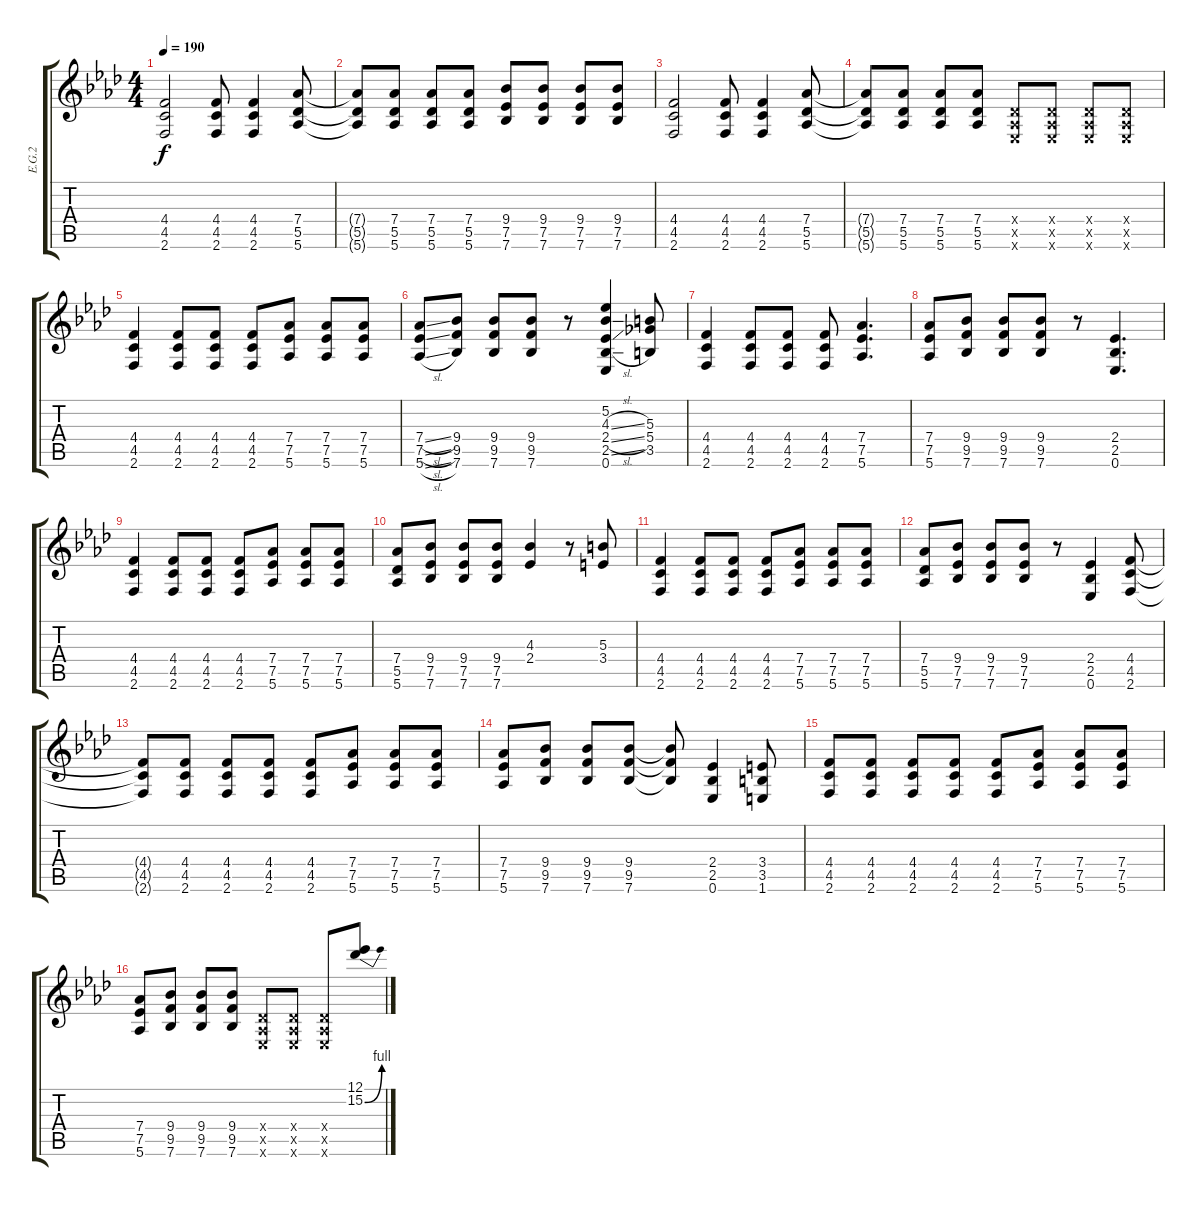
\track ("E.G.2" "E.G.2") {instrument distortionguitar}
\staff {score tabs}
\tuning (Eb4 Bb3 Gb3 Db3 Ab2 Eb2) {hide}
\ts (4 4)
\tempo 190
\clef g2
\ks ab
(4.4 4.5 2.6).2{dy f} (4.4 4.5 2.6).8 (4.4 4.5 2.6).4 (7.4 5.5 5.6).8 |
(7.4{t} 5.5{t} 5.6{t}).8 (7.4 5.5 5.6).8 (7.4 5.5 5.6).8 (7.4 5.5 5.6).8 (9.4 7.5 7.6).8 (9.4 7.5 7.6).8 (9.4 7.5 7.6).8 (9.4 7.5 7.6).8 |
(4.4 4.5 2.6).2 (4.4 4.5 2.6).8 (4.4 4.5 2.6).4 (7.4 5.5 5.6).8 |
(7.4{t} 5.5{t} 5.6{t}).8 (7.4 5.5 5.6).8 (7.4 5.5 5.6).8 (7.4 5.5 5.6).8 (0.4{x} 0.5{x} 0.6{x}).8 (0.4{x} 0.5{x} 0.6{x}).8 (0.4{x} 0.5{x} 0.6{x}).8 (0.4{x} 0.5{x} 0.6{x}).8 |
(4.4 4.5 2.6).4 (4.4 4.5 2.6).8 (4.4 4.5 2.6).8 (4.4 4.5 2.6).8 (7.4 7.5 5.6).8 (7.4 7.5 5.6).8 (7.4 7.5 5.6).8 |
(7.4{sl} 7.5{sl} 5.6{sl}).8 (9.4 9.5 7.6).8 (9.4 9.5 7.6).8 (9.4 9.5 7.6).8 r.8 (5.2 4.3{sl} 2.4{sl} 2.5{sl} 0.6).4 (5.3 5.4 3.5).8 |
(4.4 4.5 2.6).4 (4.4 4.5 2.6).8 (4.4 4.5 2.6).8 (4.4 4.5 2.6).8 (7.4 7.5 5.6).4{d} |
(7.4 7.5 5.6).8 (9.4 9.5 7.6).8 (9.4 9.5 7.6).8 (9.4 9.5 7.6).8 r.8 (2.4 2.5 0.6).4{d} |
(4.4 4.5 2.6).4 (4.4 4.5 2.6).8 (4.4 4.5 2.6).8 (4.4 4.5 2.6).8 (7.4 7.5 5.6).8 (7.4 7.5 5.6).8 (7.4 7.5 5.6).8 |
(7.4 5.5 5.6).8 (9.4 7.5 7.6).8 (9.4 7.5 7.6).8 (9.4 7.5 7.6).8 (4.3 2.4).4 r.8 (5.3 3.4).8 |
(4.4 4.5 2.6).4 (4.4 4.5 2.6).8 (4.4 4.5 2.6).8 (4.4 4.5 2.6).8 (7.4 7.5 5.6).8 (7.4 7.5 5.6).8 (7.4 7.5 5.6).8 |
(7.4 5.5 5.6).8 (9.4 7.5 7.6).8 (9.4 7.5 7.6).8 (9.4 7.5 7.6).8 r.8 (2.4 2.5 0.6).4 (4.4 4.5 2.6).8 |
(4.4{t} 4.5{t} 2.6{t}).8 (4.4 4.5 2.6).8 (4.4 4.5 2.6).8 (4.4 4.5 2.6).8 (4.4 4.5 2.6).8 (7.4 7.5 5.6).8 (7.4 7.5 5.6).8 (7.4 7.5 5.6).8 |
(7.4 7.5 5.6).8 (9.4 9.5 7.6).8 (9.4 9.5 7.6).8 (9.4 9.5 7.6).8 (9.4{t} 9.5{t} 7.6{t}).8 (2.4 2.5 0.6).4 (3.4 3.5 1.6).8 |
(4.4 4.5 2.6).8 (4.4 4.5 2.6).8 (4.4 4.5 2.6).8 (4.4 4.5 2.6).8 (4.4 4.5 2.6).8 (7.4 7.5 5.6).8 (7.4 7.5 5.6).8 (7.4 7.5 5.6).8 |
(7.4 7.5 5.6).8 (9.4 9.5 7.6).8 (9.4 9.5 7.6).8 (9.4 9.5 7.6).8 (0.4{x} 0.5{x} 0.6{x}).8 (0.4{x} 0.5{x} 0.6{x}).8 (0.4{x} 0.5{x} 0.6{x}).8 (12.1 15.2{be (bend 0 0 60 4)}).8
